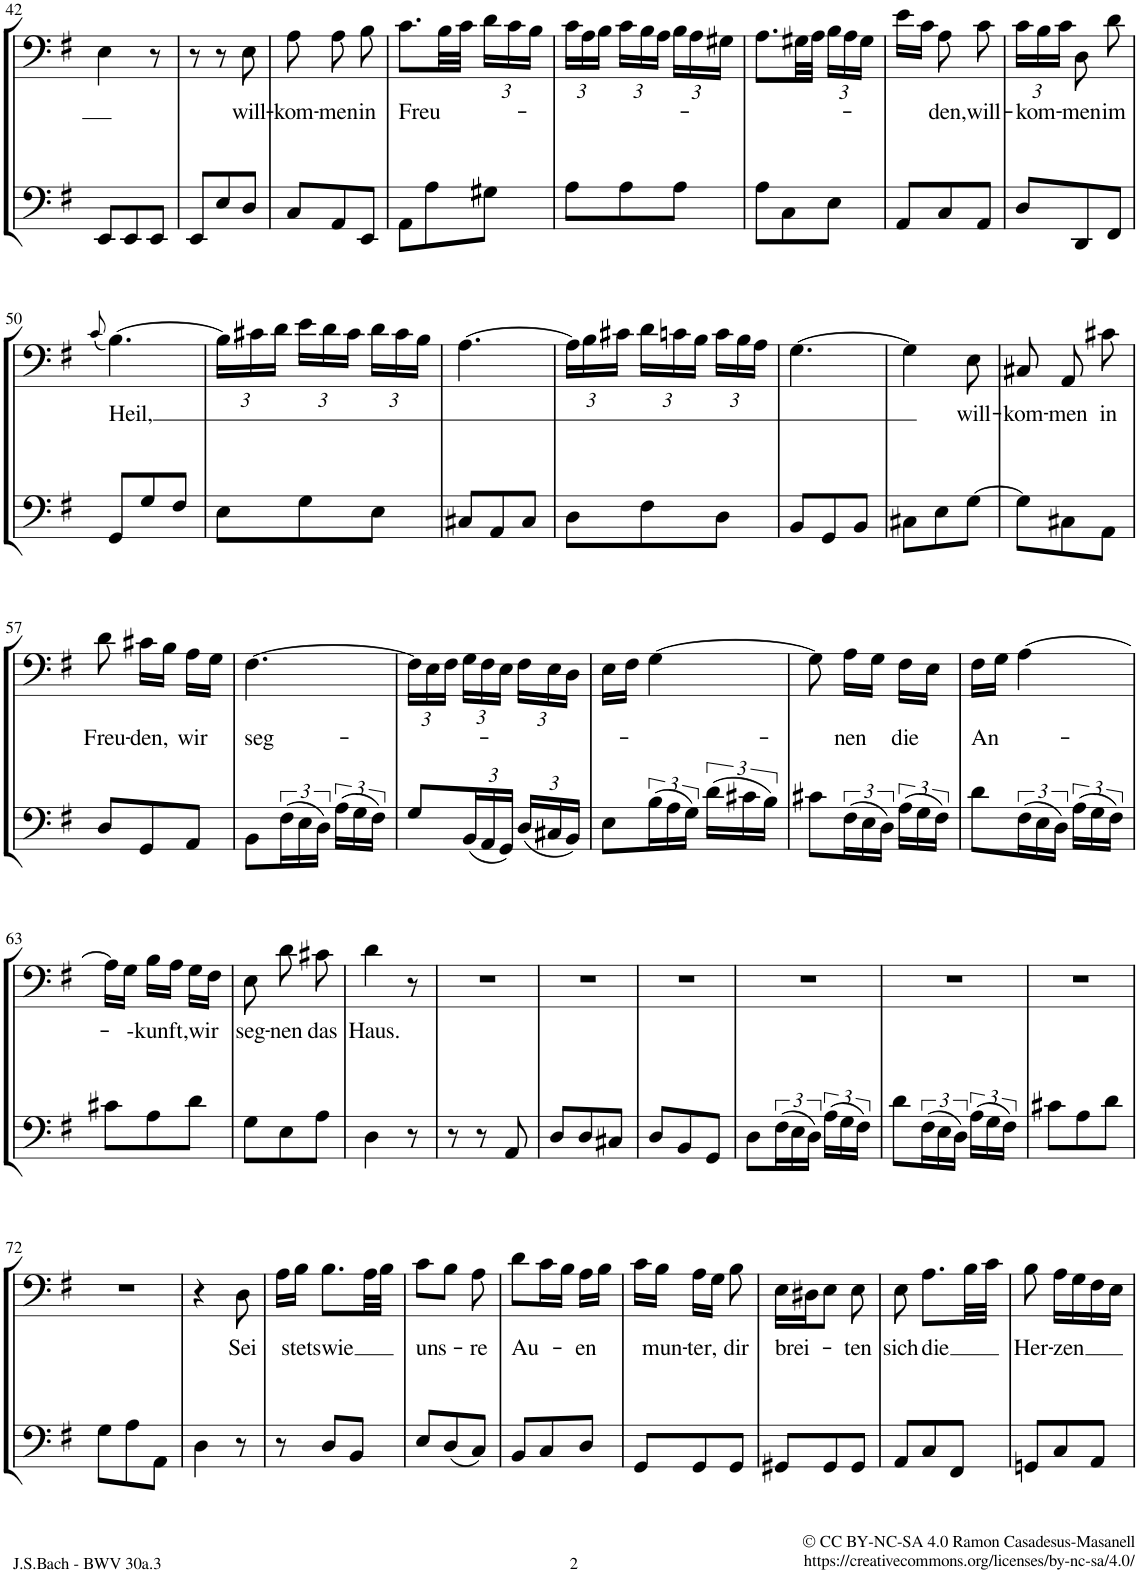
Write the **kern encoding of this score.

**kern	**kern	**text
*part2	*part1	*part1
*staff2	*staff1	*staff1
*I"Continuo	*I"Schicksal	*
!!LO:PB:g=z
*clefF4	*clefF4	*
*k[f#]	*k[f#]	*
*M3/8	*M3/8	*
=42	=42	=42
8EE/L	4E\	.
8EE/	.	.
8EE/J	8r	.
=43	=43	=43
8EE/L	8r	.
8E/	8r	.
!	!	!LO:LY:b
8D/J	8E\	will-
=44	=44	=44
!	!	!LO:LY:b
8C/L	8A\	-kom-
!	!	!LO:LY:b
8AA/	8A\	-men
!	!	!LO:LY:b
8EE/J	8B\	in
=45	=45	=45
!	!	!LO:LY:b
8AA\L	8.c\L	Freu-
8A\	.	.
.	32B\LL	.
.	32c\JJJ	.
*	*Xbrackettup	*
8G#X\J	24d\LL	.
.	24c\	.
.	24B\JJ	.
=46	=46	=46
8A\L	24c\LL	.
.	24A\	.
.	24B\JJ	.
8A\	24c\LL	.
.	24B\	.
.	24A\JJ	.
8A\J	24B\LL	.
.	24A\	.
.	24G#X\JJ	.
=47	=47	=47
8A\L	8.A\L	.
8C\	.	.
.	32G#X\LL	.
.	32A\JJJ	.
8E\J	24B\LL	.
.	24A\	.
.	24G#\JJ	.
=48	=48	=48
8AA/L	16e\LL	.
.	16c\JJ	.
!	!	!LO:LY:b
8C/	8A\	-den,
!	!	!LO:LY:b
8AA/J	8c\	will-
=49	=49	=49
!	!	!LO:LY:b
8D/L	24c\LL	-kom-
.	24B\	.
.	24c\JJ	.
!	!	!LO:LY:b
8DD/	8D\	-men
!	!	!LO:LY:b
8FF#/J	8d\	im
!!LO:LB:g=z
=50	=50	=50
.	(8qc/	.
!	!	!LO:LY:b
8GG/L	[4.B\)	Heil,
8G/	.	.
8F#/J	.	.
=51	=51	=51
8E\L	24B\LL]	.
.	24c#X\	.
.	24d\JJ	.
8G\	24e\LL	.
.	24d\	.
.	24c#\JJ	.
8E\J	24d\LL	.
.	24c#\	.
.	24B\JJ	.
=52	=52	=52
8C#X/L	[4.A\	.
8AA/	.	.
8C#/J	.	.
=53	=53	=53
8D\L	24A\LL]	.
.	24B\	.
.	24c#X\JJ	.
8F#\	24d\LL	.
.	24cn\	.
.	24B\JJ	.
8D\J	24c\LL	.
.	24B\	.
.	24A\JJ	.
=54	=54	=54
8BB/L	[>4.G\	.
8GG/	.	.
8BB/J	.	.
=55	=55	=55
8C#X\L	4G\]	.
8E\	.	.
!	!	!LO:LY:b
[>8G\J	8E\	will-
=56	=56	=56
!	!	!LO:LY:b
8G\L]	8C#X/	-kom-
!	!	!LO:LY:b
8C#X\	8AA/	-men
!	!	!LO:LY:b
8AA\J	8c#X\	in
!!LO:LB:g=z
=57	=57	=57
!	!	!LO:LY:b
8D/L	8d\	Freu-
!	!	!LO:LY:b
8GG/	16c#X\LL	-den,
.	16B\JJ	.
!	!	!LO:LY:b
8AA/J	16A\LL	wir
.	16G\JJ	.
=58	=58	=58
!	!	!LO:LY:b
8BB\L	[4.F#\	seg-
(24F#\L	.	.
24E\	.	.
24D\JJ)	.	.
(24A\LL	.	.
24G\	.	.
24F#\JJ)	.	.
=59	=59	=59
8G/L	24F#\LL]	.
.	24E\	.
.	24F#\JJ	.
*Xbrackettup	*	*
(24BB/L	24G\LL	.
24AA/	24F#\	.
24GG/JJ)	24E\JJ	.
(24D/LL	24F#\LL	.
24C#X/	24E\	.
24BB/JJ)	24D\JJ	.
=60	=60	=60
8E\L	16E\LL	.
.	16F#\JJ	.
*brackettup	*	*
(24B\L	[4G\	.
24A\	.	.
24G\JJ)	.	.
(24d\LL	.	.
24c#X\	.	.
24B\JJ)	.	.
=61	=61	=61
8c#X\L	8G\]	.
!	!	!LO:LY:b
(24F#\L	16A\LL	-nen
24E\	.	.
.	16G\JJ	.
24D\JJ)	.	.
!	!	!LO:LY:b
(24A\LL	16F#\LL	die
24G\	.	.
.	16E\JJ	.
24F#\JJ)	.	.
=62	=62	=62
!	!	!LO:LY:b
8d\L	16F#\LL	An-
.	16G\JJ	.
(24F#\L	[>4A\	.
24E\	.	.
24D\JJ)	.	.
(24A\LL	.	.
24G\	.	.
24F#\JJ)	.	.
!!LO:LB:g=z
=63	=63	=63
8c#X\L	16A\LL]	.
!	!	!LO:LY:b
.	16G\JJ	--
8A\	16B\LL	.
!	!	!LO:LY:b
.	16A\JJ	kunft,wir
8d\J	16G\LL	.
.	16F#\JJ	.
=64	=64	=64
!	!	!LO:LY:b
8G\L	8E\	seg-
!	!	!LO:LY:b
8E\	8d\	-nen
!	!	!LO:LY:b
8A\J	8c#X\	das
=65	=65	=65
!	!	!LO:LY:b
4D\	4d\	Haus.
8r	8r	.
=66	=66	=66
8r	4.r	.
8r	.	.
8AA/	.	.
=67	=67	=67
8D/L	4.r	.
8D/	.	.
8C#X/J	.	.
=68	=68	=68
8D/L	4.r	.
8BB/	.	.
8GG/J	.	.
=69	=69	=69
8D\L	4.r	.
(24F#\L	.	.
24E\	.	.
24D\JJ)	.	.
(24A\LL	.	.
24G\	.	.
24F#\JJ)	.	.
=70	=70	=70
8d\L	4.r	.
(24F#\L	.	.
24E\	.	.
24D\JJ)	.	.
(24A\LL	.	.
24G\	.	.
24F#\JJ)	.	.
=71	=71	=71
8c#X\L	4.r	.
8A\	.	.
8d\J	.	.
!!LO:LB:g=z
=72	=72	=72
8G\L	4.r	.
8A\	.	.
8AA\J	.	.
=73	=73	=73
4D\	4r	.
!	!	!LO:LY:b
8r	8D\	Sei
=74	=74	=74
8r	16A\LL	.
!	!	!LO:LY:b
.	16B\JJ	stets
!	!	!LO:LY:b
8D/L	8.B\L	wie
8BB/J	.	.
.	32A\LL	.
.	32B\JJJ	.
=75	=75	=75
!	!	!LO:LY:b
8E/L	8c\L	uns-
(8D/	8B\J	.
!	!	!LO:LY:b
8C/J)	8A\	-re
=76	=76	=76
!	!	!LO:LY:b
8BB/L	8d\L	Au-
8C/	16c\L	.
.	16B\JJ	.
!	!	!LO:LY:b
8D/J	16A\LL	-en
.	16B\JJ	.
=77	=77	=77
8GG/L	16c\LL	.
!	!	!LO:LY:b
.	16B\JJ	mun-
!	!	!LO:LY:b
8GG/	16A\LL	-ter,
.	16G\JJ	.
!	!	!LO:LY:b
8GG/J	8B\	dir
=78	=78	=78
!	!	!LO:LY:b
8GG#X/L	16E\LL	brei-
.	16D#X\J	.
8GG#/	8E\J	.
!	!	!LO:LY:b
8GG#/J	8E\	-ten
=79	=79	=79
!	!	!LO:LY:b
8AA/L	8E\	sich
!	!	!LO:LY:b
8C/	8.A\L	die
8FF#/J	.	.
.	32B\LL	.
.	32c\JJJ	.
=80	=80	=80
!	!	!LO:LY:b
8GGn/L	8B\	Her-
!	!	!LO:LY:b
8C/	16A\LL	-zen
.	16G\	.
8AA/J	16F#\	.
.	16E\JJ	.
=	=	=
*-	*-	*-
